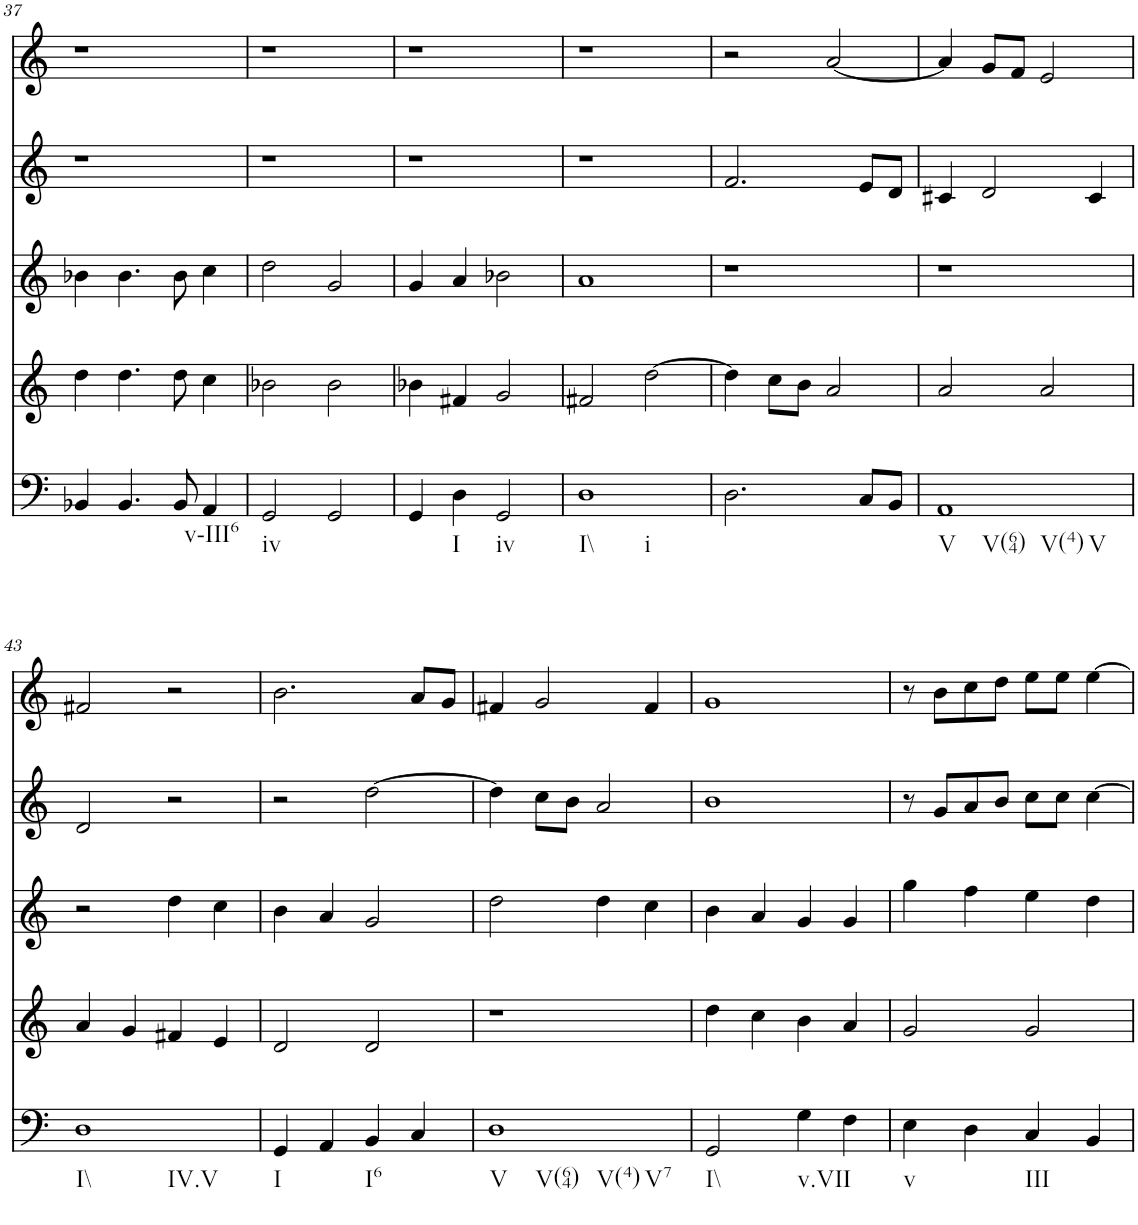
**kern	**kern	**kern	**kern	**kern
*part5	*part4	*part3	*part2	*part1
*staff5	*staff4	*staff3	*staff2	*staff1
*I"vox	*I"vox	*I"vox	*I"vox	*I"vox
!!LO:PB:g=z
*clefF4	*clefG2	*clefG2	*clefG2	*clefG2
*k[]	*k[]	*k[]	*k[]	*k[]
*M4/4	*M4/4	*M4/4	*M4/4	*M4/4
=37	=37	=37	=37	=37
4BB-X/	4dd\	4b-X\	1r	1r
4.BB-/	4.dd\	4.b-\	.	.
8BB-/	8dd\	8b-\	.	.
!LO:TX:b:t=v-III6	!	!	!	!
4AA/	4cc\	4cc\	.	.
=38	=38	=38	=38	=38
!LO:TX:b:t=iv	!	!	!	!
2GG/	2b-X\	2dd\	1r	1r
2GG/	2b-\	2g/	.	.
=39	=39	=39	=39	=39
4GG/	4b-X\	4g/	1r	1r
!LO:TX:b:t=I	!	!	!	!
4D\	4f#X/	4a/	.	.
!LO:TX:b:t=iv	!	!	!	!
2GG/	2g/	2b-X\	.	.
=40	=40	=40	=40	=40
!LO:TX:b:t=I\\	!	!	!	!
!LO:TX:b:t=i	!	!	!	!
1D	2f#X/	1a	1r	1r
.	[2dd\	.	.	.
=41	=41	=41	=41	=41
2.D\	4dd\]	1r	2.f/	2r
.	8cc\L	.	.	.
.	8b\J	.	.	.
.	2a/	.	.	[2a/
8C/L	.	.	8e/L	.
8BB/J	.	.	8d/J	.
=42	=42	=42	=42	=42
!LO:TX:b:t=V	!	!	!	!
!LO:TX:b:t=V(64)	!	!	!	!
!LO:TX:b:t=V(4)	!	!	!	!
!LO:TX:b:t=V	!	!	!	!
1AA	2a/	1r	4c#X/	4a/]
.	.	.	2d/	8g/L
.	.	.	.	8f/J
.	2a/	.	.	2e/
.	.	.	4c#/	.
!!LO:LB:g=z
=43	=43	=43	=43	=43
!LO:TX:b:t=I\\	!	!	!	!
!LO:TX:b:t=IV.V	!	!	!	!
1D	4a/	2r	2d/	2f#X/
.	4g/	.	.	.
.	4f#X/	4dd\	2r	2r
.	4e/	4cc\	.	.
=44	=44	=44	=44	=44
!LO:TX:b:t=I	!	!	!	!
4GG/	2d/	4b\	2r	2.b\
4AA/	.	4a/	.	.
!LO:TX:b:t=I6	!	!	!	!
4BB/	2d/	2g/	[2dd\	.
4C/	.	.	.	8a/L
.	.	.	.	8g/J
=45	=45	=45	=45	=45
!LO:TX:b:t=V	!	!	!	!
!LO:TX:b:t=V(64)	!	!	!	!
!LO:TX:b:t=V(4)	!	!	!	!
!LO:TX:b:t=V7	!	!	!	!
1D	1r	2dd\	4dd\]	4f#X/
.	.	.	8cc\L	2g/
.	.	.	8b\J	.
.	.	4dd\	2a/	.
.	.	4cc\	.	4f#/
=46	=46	=46	=46	=46
!LO:TX:b:t=I\\	!	!	!	!
2GG/	4dd\	4b\	1b	1g
.	4cc\	4a/	.	.
!LO:TX:b:t=v.VII	!	!	!	!
4G\	4b\	4g/	.	.
4F\	4a/	4g/	.	.
=47	=47	=47	=47	=47
!LO:TX:b:t=v	!	!	!	!
4E\	2g/	4gg\	8r	8r
.	.	.	8g/L	8b\L
4D\	.	4ff\	8a/	8cc\
.	.	.	8b/J	8dd\J
!LO:TX:b:t=III	!	!	!	!
4C/	2g/	4ee\	8cc\L	8ee\L
.	.	.	8cc\J	8ee\J
4BB/	.	4dd\	[4cc\	[4ee\
=	=	=	=	=
*-	*-	*-	*-	*-
